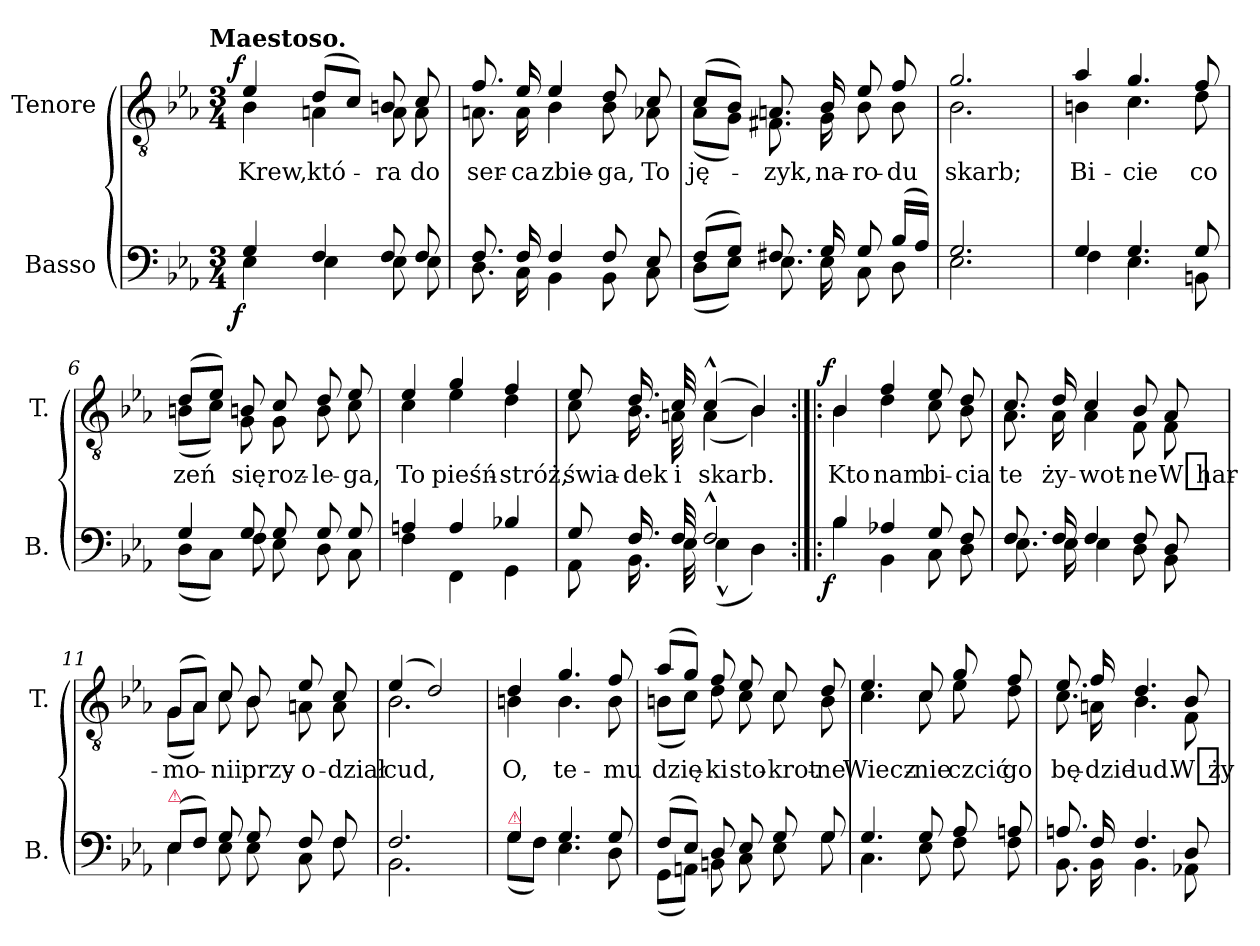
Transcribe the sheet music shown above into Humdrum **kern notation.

**kern	**dynam	**kern	**text	**dynam
*part2	*part2	*part1	*part1	*part1
*staff2	*staff2	*staff1	*staff1	*staff1
*I"Basso	*	*I"Tenore	*	*
*I'B.	*	*I'T.	*	*
*clefF4	*	*clefGv2	*	*
*k[b-e-a-]	*	*k[b-e-a-]	*	*
!!LO:TX:omd:t=Maestoso.
*M3/4	*	*M3/4	*	*
=1	=1	=1	=1	=1
*^	*	*^	*	*
!	!	!LO:DY:b:rj	!	!	!	!LO:DY:b:rj
4G/	4E-\	f	4e-/	4B-\	Krew,	f
4F/	4E-\	.	(>8d/L	4An\	któ-	.
.	.	.	8c/J)	.	.	.
8F/	8E-\	.	8Bn/	8A\	-ra	.
8F/	8E-\	.	8c/	8A\	do	.
=2	=2	=2	=2	=2	=2	=2
8.F/	8.D\	.	8.f/	8.An\	ser-	.
16F/	16C\	.	16e-/	16A\	-ca	.
4F/	4BB-\	.	4e-/	4B-\	zbie-	.
8F/	8BB-\	.	8d/	8B-\	-ga,	.
8E-/	8C\	.	8c/	8A-X\	To	.
=3	=3	=3	=3	=3	=3	=3
(>8F/L	(<8D\L	.	(>8c/L	(<8A-\L	ję-	.
8G/J)	8E-\J)	.	8B-/J)	8G\J)	.	.
8.F#X/	8.E-\	.	8.An/	8.F#X\	-zyk,	.
16G/	16E-\	.	16B-/	16G\	na-	.
8G/	8C\	.	8e-/	8B-\	-ro-	.
(<16B-/LL	8D\	.	8f/	8B-\	-du	.
16A-/JJ)	.	.	.	.	.	.
=4	=4	=4	=4	=4	=4	=4
2.G/	2.E-\	.	2.g/	2.B-\	skarb;	.
=5	=5	=5	=5	=5	=5	=5
4G/	4F\	.	4a-/	4Bn\	Bi-	.
4.G/	4.E-\	.	4.g/	4.c\	-cie	.
8G/	8BBn\	.	8f/	8d\	co	.
=6	=6	=6	=6	=6	=6	=6
4G/	(>8D\L	.	(>8d/L	(<8Bn\L	zeń	.
.	8C\J)	.	8e-/J)	8c\J)	.	.
8G/	8F\	.	8Bn/	8G\	się	.
8G/	8E-\	.	8c/	8G\	roz-	.
8G/	8D\	.	8d/	8B\	-le-	.
8G/	8C\	.	8e-/	8c\	-ga,	.
=7	=7	=7	=7	=7	=7	=7
4An/	4F\	.	4e-/	4c\	To	.
4A/	4FF\	.	4g/	4e-\	pieśń-	.
4B-X/	4GG\	.	4f/	4d\	-stróż,	.
=8	=8	=8	=8	=8	=8	=8
8G/	8AA-\	.	8e-/	8c\	świa-	.
16.F/	16.BB-\	.	16.d/	16.B-\	-dek	.
32F/	32E-\	.	32c/	32An\	i	.
2F^^>/	(<4E-^^>\	.	(>4c^^>/	(<4A\	skarb.	.
.	4D\)	.	4B-/)	4B-\)	.	.
=9:|!|:	=9:|!|:	=9:|!|:	=9:|!|:	=9:|!|:	=9:|!|:	=9:|!|:
!	!	!LO:DY:b:rj	!	!	!	!LO:DY:b:rj
4B-/	4B-\	f	4B-/	4B-\	Kto	f
4A-X/	4BB-\	.	4f/	4d\	nam	.
8G/	8C\	.	8e-/	8c\	bi-	.
8F/	8D\	.	8d/	8B-\	-cia	.
=10	=10	=10	=10	=10	=10	=10
8.F/	8.E-\	.	8.c/	8.A-\	te	.
16F/	16E-\	.	16d/	16A-\	ży-	.
4F/	4E-\	.	4c/	4A-\	-wot-	.
8F/	8D\	.	8B-/	8F\	-ne	.
8D/	8BB-\	.	8A-/	8F\	W har-	.
=11	=11	=11	=11	=11	=11	=11
!LO:TX:a:color=crimson:t=⚠	!	!	!	!	!	!
(>8E-/L	4E-\	.	(>8G/L	(<8G\L	-mo-	.
8F/J)	.	.	8A-/J)	8A-\J)	.	.
8G/	8E-\	.	8c/	8c\	-nii	.
8G/	8E-\	.	8B-/	8B-\	przy-	.
8F/	8C\	.	8e-/	8An\	-o-	.
8F/	8F\	.	8c/	8A\	-dział	.
=12	=12	=12	=12	=12	=12	=12
2.F/	2.BB-\	.	(>4e-/	2.B-\	cud,	.
.	.	.	2d/)	.	.	.
=13	=13	=13	=13	=13	=13	=13
!LO:TX:a:color=crimson:t=⚠	!	!	!	!	!	!
4G/	(<8G\L	.	4d/	4Bn\	O,	.
.	8F\J)	.	.	.	.	.
4.G/	4.E-\	.	4.g/	4.B\	te-	.
8G/	8D\	.	8f/	8B\	-mu	.
=14	=14	=14	=14	=14	=14	=14
(>8F/L	(>8GG\L	.	(>8a-/L	(<8Bn\L	dzię-	.
8E-/J)	8AAn\J)	.	8g/J)	8c\J)	.	.
8D/	8BBn\	.	8f/	8d\	-ki	.
8E-/	8C\	.	8e-/	8c\	sto-	.
8G/	8E-\	.	8c/	8c\	-krot-	.
8G/	8G\	.	8d/	8B\	-ne	.
=15	=15	=15	=15	=15	=15	=15
4.G/	4.C\	.	4.e-/	4.c\	Wiecz-	.
8G/	8E-\	.	8c/	8c\	-nie	.
8A-/	8F\	.	8g/	8e-\	czcić	.
8An/	8F\	.	8f/	8d\	go	.
=16	=16	=16	=16	=16	=16	=16
8.An/	8.BB-\	.	8.e-/	8.c\	bę-	.
16F/	16BB-\	.	16f/	16An\	-dzie	.
4.F/	4.BB-\	.	4.d/	4.B-\	lud.	.
8D/	8AA-X\	.	8B-/	8F\	W ży-	.
*v	*v	*	*	*	*	*
*	*	*v	*v	*	*
=	=	=	=	=
*-	*-	*-	*-	*-
